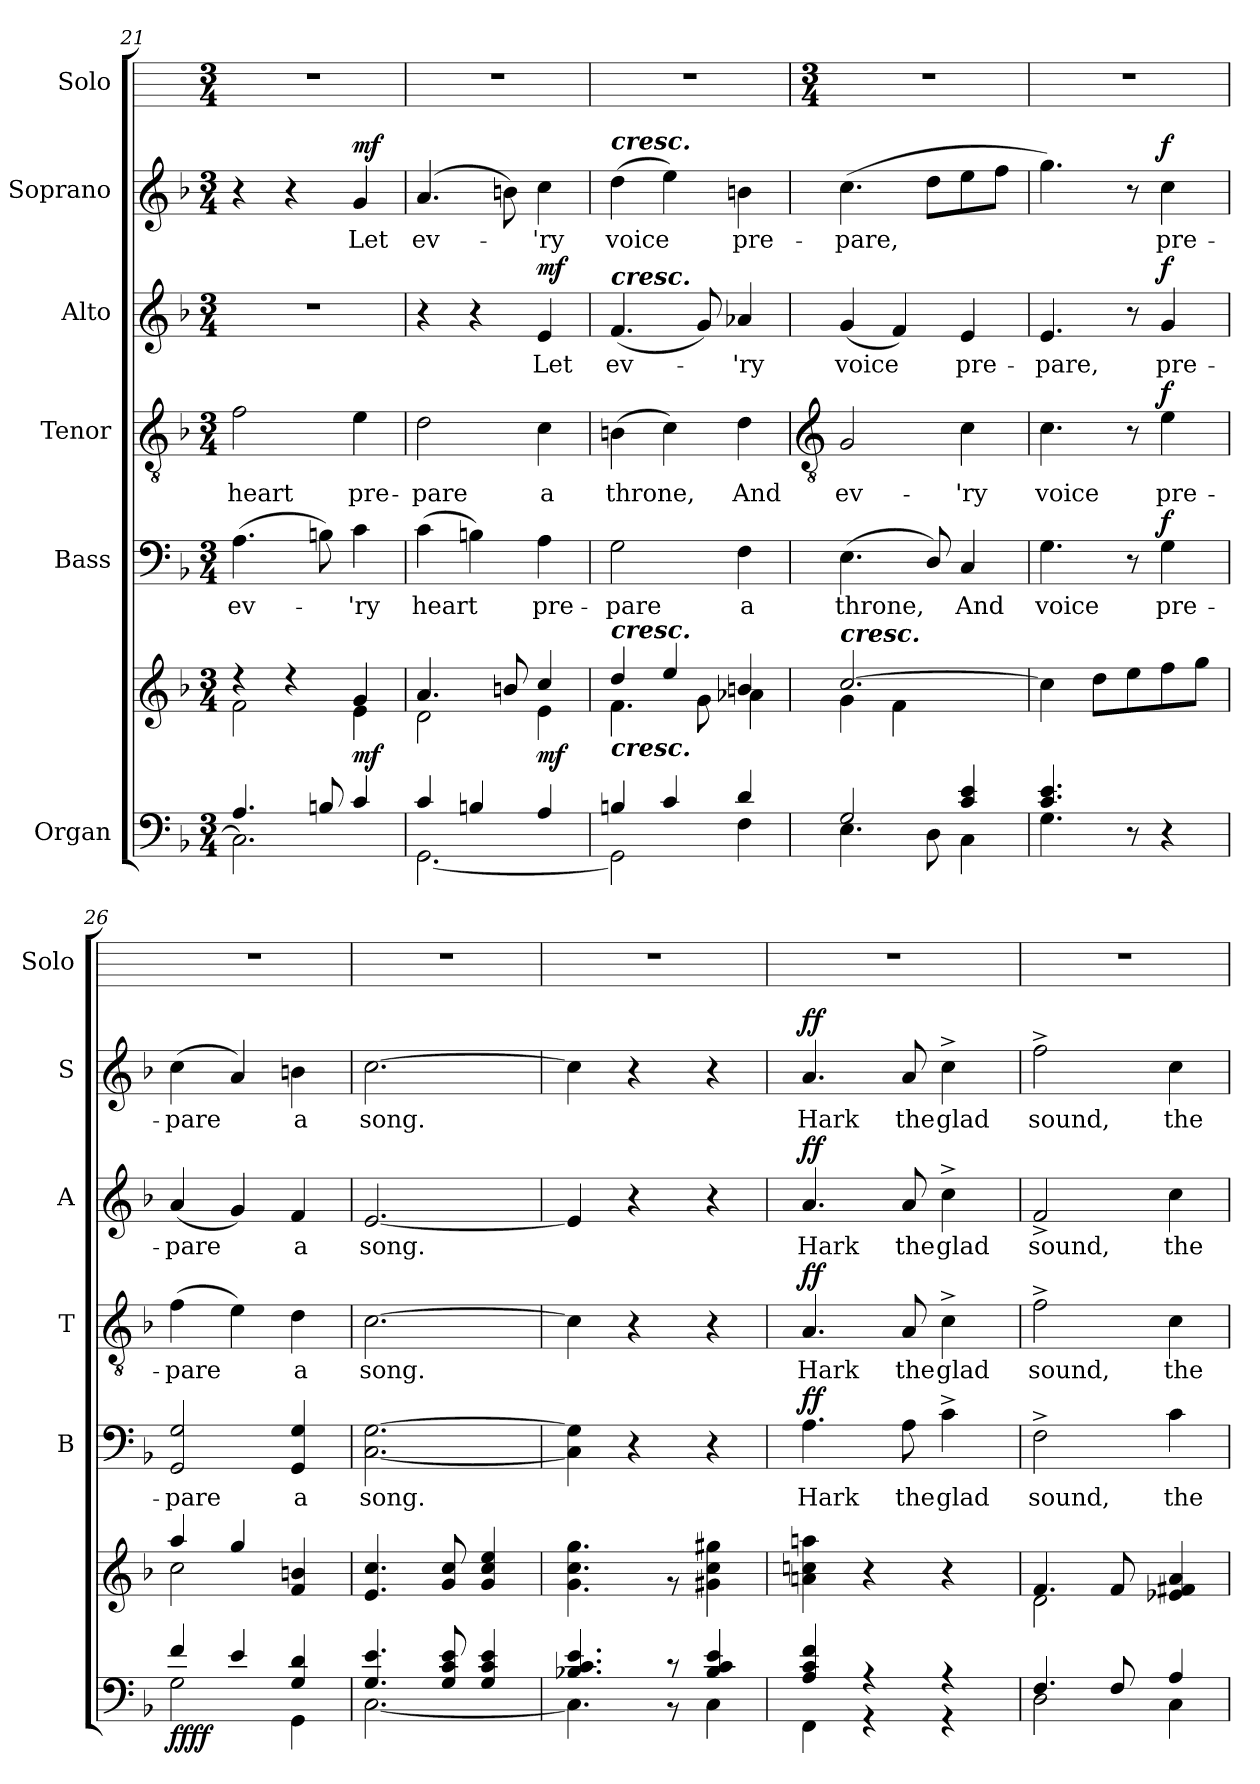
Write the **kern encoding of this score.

**kern	**kern	**dynam	**kern	**text	**dynam	**kern	**text	**dynam	**kern	**text	**dynam	**kern	**text	**dynam	**kern
*part6	*part6	*part6	*part5	*part5	*part5	*part4	*part4	*part4	*part3	*part3	*part3	*part2	*part2	*part2	*part1
*staff7	*staff6	*staff6/7	*staff5	*staff5	*staff5	*staff4	*staff4	*staff4	*staff3	*staff3	*staff3	*staff2	*staff2	*staff2	*staff1
*I"Organ	*	*	*I"Bass	*	*	*I"Tenor	*	*	*I"Alto	*	*	*I"Soprano	*	*	*I"Solo
*	*	*	*I'B	*	*	*I'T	*	*	*I'A	*	*	*I'S	*	*	*I'Solo
*clefF4	*clefG2	*	*clefF4	*	*	*clefGv2	*	*	*clefG2	*	*	*clefG2	*	*	*
*k[b-]	*k[b-]	*	*k[b-]	*	*	*k[b-]	*	*	*k[b-]	*	*	*k[b-]	*	*	*
*F:	*F:	*	*F:	*	*	*F:	*	*	*F:	*	*	*F:	*	*	*
*M3/4	*M3/4	*	*M3/4	*	*	*M3/4	*	*	*M3/4	*	*	*M3/4	*	*	*M3/4
=21	=21	=21	=21	=21	=21	=21	=21	=21	=21	=21	=21	=21	=21	=21	=21
*^	*^	*	*	*	*	*	*	*	*	*	*	*	*	*	*
!	!	!	!	!	!	!LO:LY:b	!	!	!LO:LY:b	!	!LO:N:vis=1	!	!	!	!	!	!
4.A/	2.C\]	4r	2f\	.	(>4.A	ev-	.	2f	heart	.	2.r	.	.	4r	.	.	2.r
.	.	4r	.	.	.	.	.	.	.	.	.	.	.	4r	.	.	.
8Bn/	.	.	.	.	8Bn)	.	.	.	.	.	.	.	.	.	.	.	.
!	!	!	!	!LO:DY:b	!	!LO:LY:b	!	!	!LO:LY:b	!	!	!	!	!	!LO:LY:b	!LO:DY:b	!
4c/	.	4g/	4e\	mf	4c	'ry	.	4e	pre-	.	.	.	.	4g	Let	mf	.
=22	=22	=22	=22	=22	=22	=22	=22	=22	=22	=22	=22	=22	=22	=22	=22	=22	=22
!	!	!	!	!	!	!LO:LY:b	!	!	!LO:LY:b	!	!	!	!	!	!LO:LY:b	!	!
4c/	[2.GG\	4.a/	2d\	.	(>4c	heart	.	2d	-pare	.	4r	.	.	(<4.a	ev-	.	2.r
4Bn/	.	.	.	.	4Bn)	.	.	.	.	.	4r	.	.	.	.	.	.
.	.	8bn/	.	.	.	.	.	.	.	.	.	.	.	8bn)	.	.	.
!	!	!	!	!LO:DY:b	!	!LO:LY:b	!	!	!LO:LY:b	!	!	!LO:LY:b	!LO:DY:b	!	!LO:LY:b	!	!
4A/	.	4cc/	4e\	mf	4A	pre-	.	4c	a	.	4e	Let	mf	4cc	'ry	.	.
=23	=23	=23	=23	=23	=23	=23	=23	=23	=23	=23	=23	=23	=23	=23	=23	=23	=23
!	!	!	!	!	!	!	!	!	!	!	!	!	!	!LO:TX:a:Bi:t=cresc.	!	!	!
!	!	!	!	!	!	!	!	!	!	!	!LO:TX:a:Bi:t=cresc.	!	!	!	!	!	!
!	!	!LO:TX:a:Bi:t=cresc.	!	!	!	!	!	!	!	!	!	!	!	!	!	!	!
!	!	!LO:TX:b:Bi:t=cresc.	!	!	!	!	!	!	!	!	!	!	!	!	!	!	!
!	!	!	!	!	!	!LO:LY:b	!	!	!LO:LY:b	!	!	!LO:LY:b	!	!	!LO:LY:b	!	!
4Bn/	2GG\]	4dd/	4.f\	.	2G	-pare	.	(>4Bn	throne,	.	(<4.f	ev-	.	(>4dd	voice	.	2.r
4c/	.	4ee/	.	.	.	.	.	4c)	.	.	.	.	.	4ee)	.	.	.
.	.	.	8g\	.	.	.	.	.	.	.	8g)	.	.	.	.	.	.
!	!	!	!	!	!	!LO:LY:b	!	!	!LO:LY:b	!	!	!LO:LY:b	!	!	!LO:LY:b	!	!
4d/	4F\	4bn/	4a-X\	.	4F	a	.	4d	And	.	4a-X	'ry	.	4bn	pre-	.	.
!!LO:LB:g=z
=24	=24	=24	=24	=24	=24	=24	=24	=24	=24	=24	=24	=24	=24	=24	=24	=24	=24
*	*	*	*	*	*	*	*	*clefGv2	*	*	*	*	*	*	*	*	*
*	*	*	*	*	*	*	*	*	*	*	*	*	*	*	*	*	*M3/4
!	!	!LO:TX:a:Bi:t=cresc.	!	!	!	!	!	!	!	!	!	!	!	!	!	!	!
!	!	!	!	!	!	!LO:LY:b	!	!	!LO:LY:b	!	!	!LO:LY:b	!	!	!LO:LY:b	!	!
2G/	4.E\	[2.cc/	4g\	.	(<4.E	throne,	.	2G	ev-	.	(<4g	voice	.	(>4.cc	-pare,	.	2.r
.	.	.	4f\	.	.	.	.	.	.	.	4f)	.	.	.	.	.	.
.	8D\	.	.	.	8D/)	.	.	.	.	.	.	.	.	8ddL	.	.	.
!	!	!	!	!	!	!LO:LY:b	!	!	!LO:LY:b	!	!	!LO:LY:b	!	!	!	!	!
4c/ 4e/	4C\	.	4ryy	.	4C	And	.	4c	-'ry	.	4e	pre-	.	8ee	.	.	.
.	.	.	.	.	.	.	.	.	.	.	.	.	.	8ffJ	.	.	.
=25	=25	=25	=25	=25	=25	=25	=25	=25	=25	=25	=25	=25	=25	=25	=25	=25	=25
!	!	!	!	!	!	!LO:LY:b	!	!	!LO:LY:b	!	!	!LO:LY:b	!	!	!	!	!
4.c/ 4.e/	4.G\	4cc\]	2.ryy	.	4.G	voice	.	4.c	voice	.	4.e	-pare,	.	4.gg)	.	.	2.r
.	.	8dd\L	.	.	.	.	.	.	.	.	.	.	.	.	.	.	.
4.ryy	8r	8ee\	.	.	8r	.	.	8r	.	.	8r	.	.	8r	.	.	.
!	!	!	!	!	!	!LO:LY:b	!LO:DY:b	!	!LO:LY:b	!LO:DY:b	!	!LO:LY:b	!LO:DY:b	!	!LO:LY:b	!LO:DY:b	!
.	4r	8ff\	.	.	4G	pre-	f	4e	pre-	f	4g	pre-	f	4cc	pre-	f	.
.	.	8gg\J	.	.	.	.	.	.	.	.	.	.	.	.	.	.	.
=26	=26	=26	=26	=26	=26	=26	=26	=26	=26	=26	=26	=26	=26	=26	=26	=26	=26
!	!	!	!	!LO:DY:b=2	!	!LO:LY:b	!	!	!LO:LY:b	!	!	!LO:LY:b	!	!	!LO:LY:b	!	!
!	!	!	!	!LO:DY:n=1:b=2	!	!	!	!	!	!	!	!	!	!	!	!	!
!	!	!	!	!LO:DY:n=2:b	!	!	!	!	!	!	!	!	!	!	!	!	!
!	!	!	!	!LO:DY:n=3:b	!	!	!	!	!	!	!	!	!	!	!	!	!
4f/	2G\	4aa/	2cc\	f f f f	2GG 2G	-pare	.	(>4f	-pare	.	(<4a	-pare	.	(<4cc	-pare	.	2.r
4e/	.	4gg/	.	.	.	.	.	4e)	.	.	4g)	.	.	4a)	.	.	.
!	!	!	!	!	!	!LO:LY:b	!	!	!LO:LY:b	!	!	!LO:LY:b	!	!	!LO:LY:b	!	!
4G/ 4d/	4GG\	4f/ 4bn/	4ryy	.	4GG 4G	a	.	4d	a	.	4f	a	.	4bn	a	.	.
=27	=27	=27	=27	=27	=27	=27	=27	=27	=27	=27	=27	=27	=27	=27	=27	=27	=27
!	!	!	!	!	!	!LO:LY:b	!	!	!LO:LY:b	!	!	!LO:LY:b	!	!	!LO:LY:b	!	!
4.G/ 4.e/	[2.C\	4.e/ 4.cc/	2.ryy	.	[2.C [2.G	song.	.	[2.c	song.	.	[2.e	song.	.	[2.cc	song.	.	2.r
8G/ 8c/ 8e/	.	8g/ 8cc/	.	.	.	.	.	.	.	.	.	.	.	.	.	.	.
4G/ 4c/ 4e/	.	4g/ 4cc/ 4ee/	.	.	.	.	.	.	.	.	.	.	.	.	.	.	.
=28	=28	=28	=28	=28	=28	=28	=28	=28	=28	=28	=28	=28	=28	=28	=28	=28	=28
4.B-X/ 4.c/ 4.e/	4.C\]	2.ryy	4.g\ 4.cc\ 4.gg\	.	4C] 4G]	.	.	4c]	.	.	4e]	.	.	4cc]	.	.	2.r
.	.	.	.	.	4r	.	.	4r	.	.	4r	.	.	4r	.	.	.
8r	8r	.	8r	.	.	.	.	.	.	.	.	.	.	.	.	.	.
4B-/ 4c/ 4e/	4C\	.	4g#X\ 4cc\ 4gg#X\	.	4r	.	.	4r	.	.	4r	.	.	4r	.	.	.
=29	=29	=29	=29	=29	=29	=29	=29	=29	=29	=29	=29	=29	=29	=29	=29	=29	=29
!	!	!	!	!	!	!LO:LY:b	!LO:DY:b	!	!LO:LY:b	!LO:DY:b	!	!LO:LY:b	!LO:DY:b	!	!LO:LY:b	!LO:DY:b	!
4A/ 4c/ 4f/	4FF\	2ryy	4an\ 4ccn\ 4aan\	.	4.A	Hark	ff	4.A	Hark	ff	4.a	Hark	ff	4.a	Hark	ff	2.r
4r	4r	.	4r	.	.	.	.	.	.	.	.	.	.	.	.	.	.
!	!	!	!	!	!	!LO:LY:b	!	!	!LO:LY:b	!	!	!LO:LY:b	!	!	!LO:LY:b	!	!
.	.	.	.	.	8A	the	.	8A	the	.	8a	the	.	8a	the	.	.
!	!	!	!	!	!	!LO:LY:b	!	!	!LO:LY:b	!	!	!LO:LY:b	!	!	!LO:LY:b	!	!
4r	4r	8ryy	4r	.	4c^	glad	.	4c^	glad	.	4cc^	glad	.	4cc^	glad	.	.
.	.	8ryy	.	.	.	.	.	.	.	.	.	.	.	.	.	.	.
=30	=30	=30	=30	=30	=30	=30	=30	=30	=30	=30	=30	=30	=30	=30	=30	=30	=30
!	!	!	!	!	!	!LO:LY:b	!	!	!LO:LY:b	!	!	!LO:LY:b	!	!	!LO:LY:b	!	!
4.F/	2D\	4.f/	2d\	.	2F^	sound,	.	2f^	sound,	.	2f^	sound,	.	2ff^	sound,	.	2.r
8F/	.	8f/	.	.	.	.	.	.	.	.	.	.	.	.	.	.	.
!	!	!	!	!	!	!LO:LY:b	!	!	!LO:LY:b	!	!	!LO:LY:b	!	!	!LO:LY:b	!	!
4A/	4C\	4e-X/ 4f#X/ 4a/	4ryy	.	4c	the	.	4c	the	.	4cc	the	.	4cc	the	.	.
*v	*v	*	*	*	*	*	*	*	*	*	*	*	*	*	*	*	*
*	*v	*v	*	*	*	*	*	*	*	*	*	*	*	*	*	*
=	=	=	=	=	=	=	=	=	=	=	=	=	=	=	=
*-	*-	*-	*-	*-	*-	*-	*-	*-	*-	*-	*-	*-	*-	*-	*-
